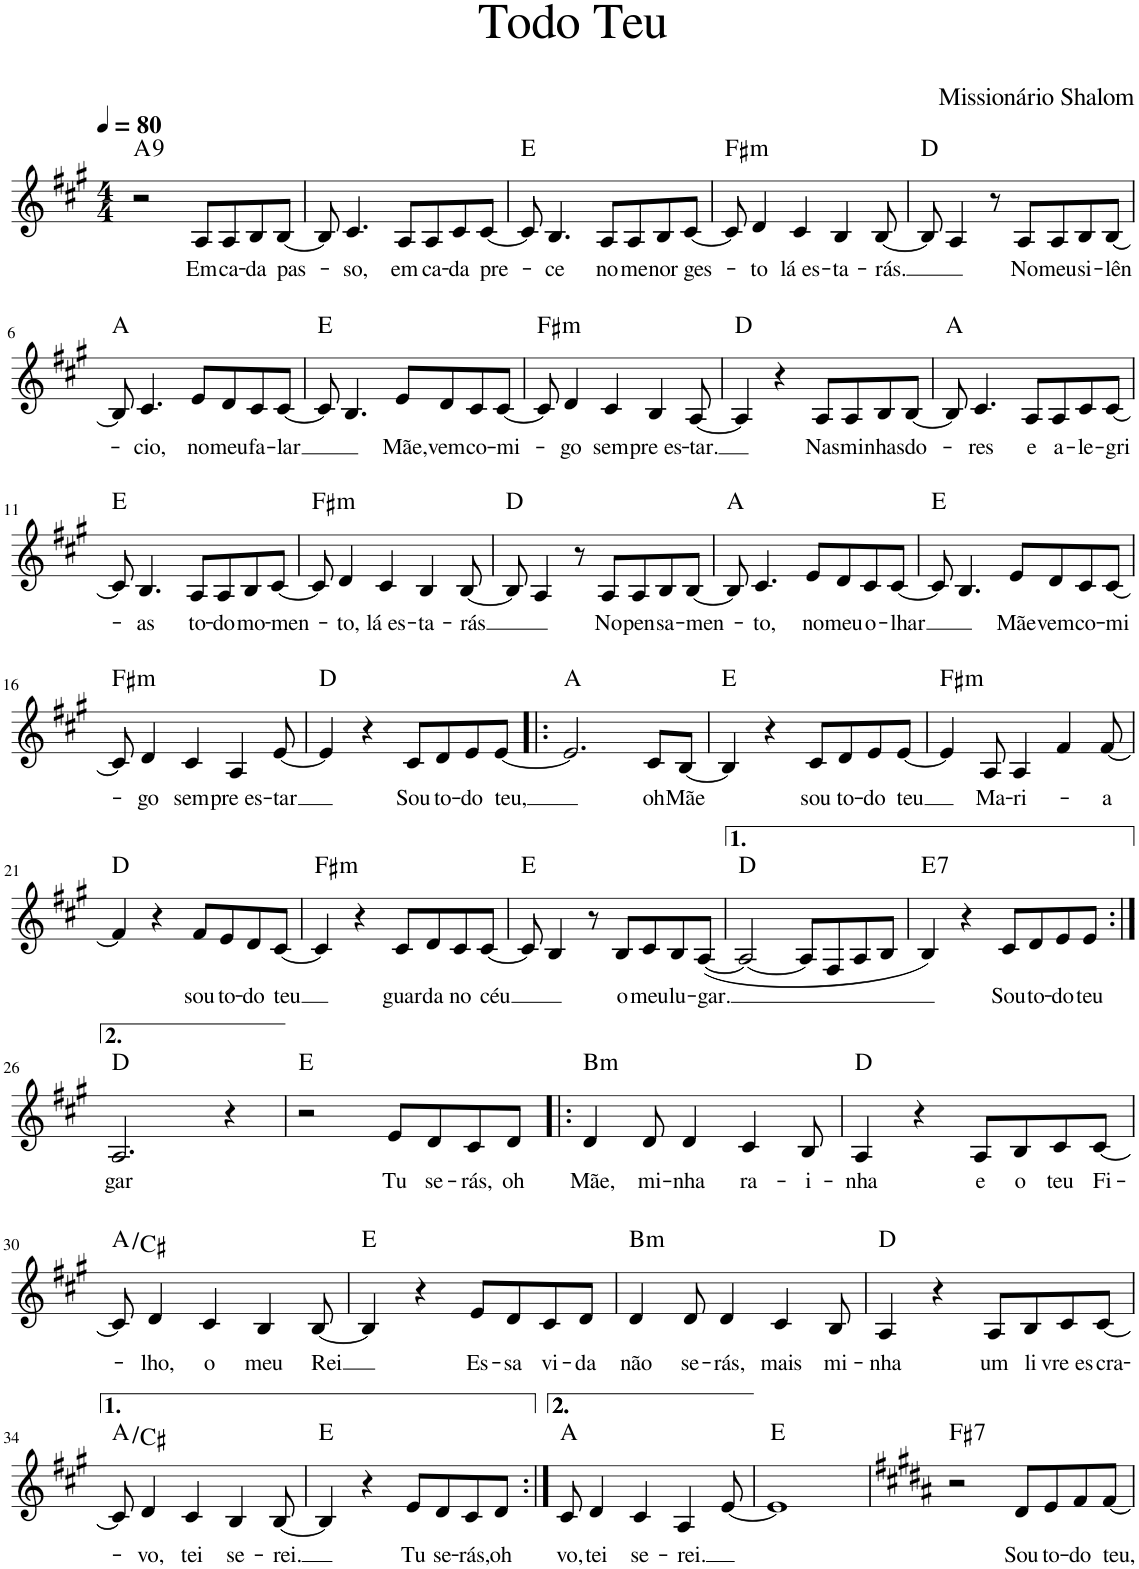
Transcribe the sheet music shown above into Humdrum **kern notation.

**kern	**text	**harte
*part1	*part1	*part1
*staff1	*staff1	*
*I"Voz	*	*
*I'Vo.	*	*
*clefG2	*	*
*k[f#c#g#]	*	*
*M4/4	*	*
*MM80	*	*
=1	=1	=1
!	!	!LO:H:kt=9
2r	.	A:9
!	!LO:LY:b	!
8A/L	Em	.
!	!LO:LY:b	!
8A/	ca-	.
!	!LO:LY:b	!
8B/	-da	.
!	!LO:LY:b	!
[8B/J	pas-	.
=2	=2	=2
8B/]	.	.
!	!LO:LY:b	!
4.c#/	-so,	.
!	!LO:LY:b	!
8A/L	em	.
!	!LO:LY:b	!
8A/	ca-	.
!	!LO:LY:b	!
8c#/	-da	.
!	!LO:LY:b	!
[8c#/J	pre-	.
=3	=3	=3
8c#/]	.	E:maj
!	!LO:LY:b	!
4.B/	-ce	.
!	!LO:LY:b	!
8A/L	no	.
!	!LO:LY:b	!
8A/	me-	.
!	!LO:LY:b	!
8B/	-nor	.
!	!LO:LY:b	!
[8c#/J	ges-	.
=4	=4	=4
!	!	!LO:H:kt=m
8c#/]	.	F#:min
!	!LO:LY:b	!
4d/	-to	.
!	!LO:LY:b	!
4c#/	lá es-	.
!	!LO:LY:b	!
4B/	-ta-	.
!	!LO:LY:b	!
[8B/	-rás.	.
=5	=5	=5
8B/]	.	D:maj
4A/	.	.
8r	.	.
!	!LO:LY:b	!
8A/L	No	.
!	!LO:LY:b	!
8A/	meu	.
!	!LO:LY:b	!
8B/	si-	.
!	!LO:LY:b	!
[8B/J	-lên-	.
!!LO:LB:g=z
=6	=6	=6
8B/]	.	A:maj
!	!LO:LY:b	!
4.c#/	-cio,	.
!	!LO:LY:b	!
8e/L	no	.
!	!LO:LY:b	!
8d/	meu	.
!	!LO:LY:b	!
8c#/	fa-	.
!	!LO:LY:b	!
[8c#/J	-lar	.
=7	=7	=7
8c#/]	.	E:maj
4.B/	.	.
!	!LO:LY:b	!
8e/L	Mãe,	.
!	!LO:LY:b	!
8d/	vem	.
!	!LO:LY:b	!
8c#/	co-	.
!	!LO:LY:b	!
[8c#/J	-mi-	.
=8	=8	=8
!	!	!LO:H:kt=m
8c#/]	.	F#:min
!	!LO:LY:b	!
4d/	-go	.
!	!LO:LY:b	!
4c#/	sem-	.
!	!LO:LY:b	!
4B/	-pre es-	.
!	!LO:LY:b	!
[8A/	-tar.	.
=9	=9	=9
4A/]	.	D:maj
4r	.	.
!	!LO:LY:b	!
8A/L	Nas	.
!	!LO:LY:b	!
8A/	mi-	.
!	!LO:LY:b	!
8B/	-nhas	.
!	!LO:LY:b	!
[8B/J	do-	.
=10	=10	=10
8B/]	.	A:maj
!	!LO:LY:b	!
4.c#/	-res	.
!	!LO:LY:b	!
8A/L	e	.
!	!LO:LY:b	!
8A/	a-	.
!	!LO:LY:b	!
8c#/	-le-	.
!	!LO:LY:b	!
[8c#/J	-gri-	.
!!LO:LB:g=z
=11	=11	=11
8c#/]	.	E:maj
!	!LO:LY:b	!
4.B/	-as	.
!	!LO:LY:b	!
8A/L	to-	.
!	!LO:LY:b	!
8A/	-do	.
!	!LO:LY:b	!
8B/	mo-	.
!	!LO:LY:b	!
[8c#/J	-men-	.
=12	=12	=12
!	!	!LO:H:kt=m
8c#/]	.	F#:min
!	!LO:LY:b	!
4d/	-to,	.
!	!LO:LY:b	!
4c#/	lá es-	.
!	!LO:LY:b	!
4B/	-ta-	.
!	!LO:LY:b	!
[8B/	-rás	.
=13	=13	=13
8B/]	.	D:maj
4A/	.	.
8r	.	.
!	!LO:LY:b	!
8A/L	No	.
!	!LO:LY:b	!
8A/	pen-	.
!	!LO:LY:b	!
8B/	-sa-	.
!	!LO:LY:b	!
[8B/J	-men-	.
=14	=14	=14
8B/]	.	A:maj
!	!LO:LY:b	!
4.c#/	-to,	.
!	!LO:LY:b	!
8e/L	no	.
!	!LO:LY:b	!
8d/	meu	.
!	!LO:LY:b	!
8c#/	o-	.
!	!LO:LY:b	!
[8c#/J	-lhar	.
=15	=15	=15
8c#/]	.	E:maj
4.B/	.	.
!	!LO:LY:b	!
8e/L	Mãe	.
!	!LO:LY:b	!
8d/	vem	.
!	!LO:LY:b	!
8c#/	co-	.
!	!LO:LY:b	!
[8c#/J	-mi-	.
!!LO:LB:g=z
=16	=16	=16
!	!	!LO:H:kt=m
8c#/]	.	F#:min
!	!LO:LY:b	!
4d/	-go	.
!	!LO:LY:b	!
4c#/	sem-	.
!	!LO:LY:b	!
4A/	-pre es-	.
!	!LO:LY:b	!
[8e/	-tar	.
=17	=17	=17
4e/]	.	D:maj
4r	.	.
!	!LO:LY:b	!
8c#/L	Sou	.
!	!LO:LY:b	!
8d/	to-	.
!	!LO:LY:b	!
8e/	-do	.
!	!LO:LY:b	!
[8e/J	teu,	.
=18!|:	=18!|:	=18!|:
2.e/]	.	A:maj
!	!LO:LY:b	!
8c#/L	oh	.
!	!LO:LY:b	!
[8B/J	Mãe	.
=19	=19	=19
4B/]	.	E:maj
4r	.	.
!	!LO:LY:b	!
8c#/L	sou	.
!	!LO:LY:b	!
8d/	to-	.
!	!LO:LY:b	!
8e/	-do	.
!	!LO:LY:b	!
[8e/J	teu	.
=20	=20	=20
!	!	!LO:H:kt=m
4e/]	.	F#:min
!	!LO:LY:b	!
8A/	Ma-	.
!	!LO:LY:b	!
4A/	-ri-	.
4f#/	.	.
!	!LO:LY:b	!
[8f#/	-a	.
!!LO:LB:g=z
=21	=21	=21
4f#/]	.	D:maj
4r	.	.
!	!LO:LY:b	!
8f#/L	sou	.
!	!LO:LY:b	!
8e/	to-	.
!	!LO:LY:b	!
8d/	-do	.
!	!LO:LY:b	!
[8c#/J	teu	.
=22	=22	=22
!	!	!LO:H:kt=m
4c#/]	.	F#:min
4r	.	.
!	!LO:LY:b	!
8c#/L	guar-	.
!	!LO:LY:b	!
8d/	-da	.
!	!LO:LY:b	!
8c#/	no	.
!	!LO:LY:b	!
[8c#/J	céu	.
=23	=23	=23
8c#/]	.	E:maj
4B/	.	.
8r	.	.
!	!LO:LY:b	!
8B/L	o	.
!	!LO:LY:b	!
8c#/	meu	.
!	!LO:LY:b	!
8B/	lu-	.
!	!LO:LY:b	!
(<[8A/J	-gar.	.
=24	=24	=24
2A/_	.	D:maj
8A/L]	.	.
8F#/	.	.
8A/	.	.
8B/J	.	.
=25	=25	=25
!	!	!LO:H:kt=7
4B/)	.	E:7
4r	.	.
!	!LO:LY:b	!
8c#/L	Sou	.
!	!LO:LY:b	!
8d/	to-	.
!	!LO:LY:b	!
8e/	-do	.
!	!LO:LY:b	!
8e/J	teu	.
!!LO:LB:g=z
=26:|!	=26:|!	=26:|!
!	!LO:LY:b	!
2.A/	gar	D:maj
4r	.	.
=27	=27	=27
2r	.	E:maj
!	!LO:LY:b	!
8e/L	Tu	.
!	!LO:LY:b	!
8d/	se-	.
!	!LO:LY:b	!
8c#/	-rás,	.
!	!LO:LY:b	!
8d/J	oh	.
=28!|:	=28!|:	=28!|:
!	!LO:LY:b	!LO:H:kt=m
4d/	Mãe,	B:min
!	!LO:LY:b	!
8d/	mi-	.
!	!LO:LY:b	!
4d/	-nha	.
!	!LO:LY:b	!
4c#/	ra-	.
!	!LO:LY:b	!
8B/	-i-	.
=29	=29	=29
!	!LO:LY:b	!
4A/	-nha	D:maj
4r	.	.
!	!LO:LY:b	!
8A/L	e	.
!	!LO:LY:b	!
8B/	o	.
!	!LO:LY:b	!
8c#/	teu	.
!	!LO:LY:b	!
[8c#/J	Fi-	.
!!LO:LB:g=z
=30	=30	=30
8c#/]	.	A:maj/3
!	!LO:LY:b	!
4d/	-lho,	.
!	!LO:LY:b	!
4c#/	o	.
!	!LO:LY:b	!
4B/	meu	.
!	!LO:LY:b	!
[8B/	Rei	.
=31	=31	=31
4B/]	.	E:maj
4r	.	.
!	!LO:LY:b	!
8e/L	Es-	.
!	!LO:LY:b	!
8d/	-sa	.
!	!LO:LY:b	!
8c#/	vi-	.
!	!LO:LY:b	!
8d/J	-da	.
=32	=32	=32
!	!LO:LY:b	!LO:H:kt=m
4d/	não	B:min
!	!LO:LY:b	!
8d/	se-	.
!	!LO:LY:b	!
4d/	-rás,	.
!	!LO:LY:b	!
4c#/	mais	.
!	!LO:LY:b	!
8B/	mi-	.
=33	=33	=33
!	!LO:LY:b	!
4A/	-nha	D:maj
4r	.	.
!	!LO:LY:b	!
8A/L	um	.
!	!LO:LY:b	!
8B/	li-	.
!	!LO:LY:b	!
8c#/	-vre es-	.
!	!LO:LY:b	!
[8c#/J	-cra-	.
!!LO:LB:g=z
=34	=34	=34
8c#/]	.	A:maj/3
!	!LO:LY:b	!
4d/	-vo,	.
!	!LO:LY:b	!
4c#/	tei	.
!	!LO:LY:b	!
4B/	se-	.
!	!LO:LY:b	!
[8B/	-rei.	.
=35	=35	=35
4B/]	.	E:maj
4r	.	.
!	!LO:LY:b	!
8e/L	Tu	.
!	!LO:LY:b	!
8d/	se-	.
!	!LO:LY:b	!
8c#/	-rás,	.
!	!LO:LY:b	!
8d/J	oh	.
=36:|!	=36:|!	=36:|!
!	!LO:LY:b	!
8c#/	-vo,	A:maj
!	!LO:LY:b	!
4d/	tei	.
!	!LO:LY:b	!
4c#/	se-	.
!	!LO:LY:b	!
4A/	-rei.	.
[8e/	.	.
=37	=37	=37
1e]	.	E:maj
=38	=38	=38
*k[f#c#g#d#a#]	*	*
!	!	!LO:H:kt=7
2r	.	F#:7
!	!LO:LY:b	!
8d#/L	Sou	.
!	!LO:LY:b	!
8e/	to-	.
!	!LO:LY:b	!
8f#/	-do	.
!	!LO:LY:b	!
[8f#/J	teu,	.
=	=	=
*-	*-	*-
